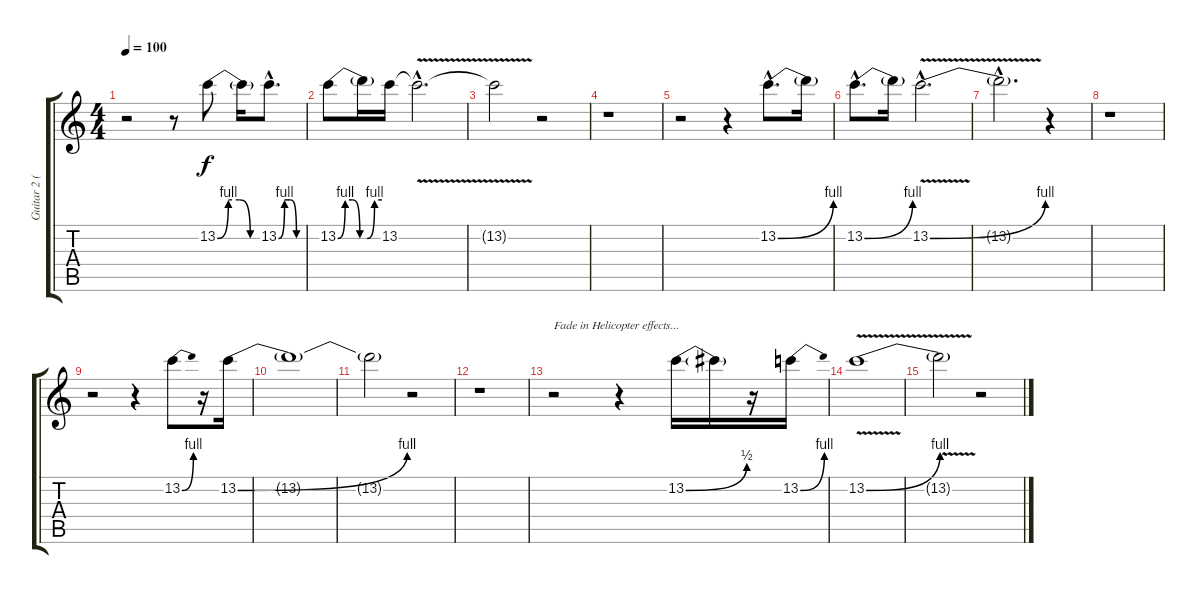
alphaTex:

\track ("Guitar 2 (Brick In The Wall Part 1)" "Guitar 2 (") {instrument electricguitarclean}
\staff {score tabs}
\tuning (E4 B3 G3 D3 A2 E2) {hide}
\ts (4 4)
\tempo 100
\clef g2
\ks c
r.2{dy f} r.8 13.2{be (custom 0 0 15 4 30 4 45 0 60 0)}.8 13.2{t}.16 13.2{be (custom 0 0 15 4 30 4 45 0 60 0) hac}.8{d} |
13.2{be (custom 0 0 10 4 20 4 30 0 40 0 50 4 60 4)}.8 13.2{t}.16 13.2.16 13.2{v hac t}.2{d} |
13.2{v t}.2 r.2 |
r.1 |
r.2 r.4 13.2{be (bend 0 0 60 4) hac}.8{d} 13.2{t}.16 |
13.2{be (bend 0 0 60 4) hac}.8{d} 13.2{t}.16 13.2{be (bend 0 0 60 4) v hac}.2{d} |
13.2{hac t}.2{d} r.4 |
r.1 |
r.2 r.4 13.2{be (bend 0 0 60 4)}.8 r.16 13.2{be (bend 0 0 60 4)}.16 |
13.2{t}.1 |
13.2{t}.2 r.2 |
r.1 |
r.2{txt "Fade in Helicopter effects..."} r.4 13.2{be (bend 0 0 60 2)}.16 13.2{t}.16 r.16 13.2{be (bend 0 0 60 4)}.16 |
13.2{be (bend 0 0 60 4) v}.1 |
13.2{v t}.2 r.2
